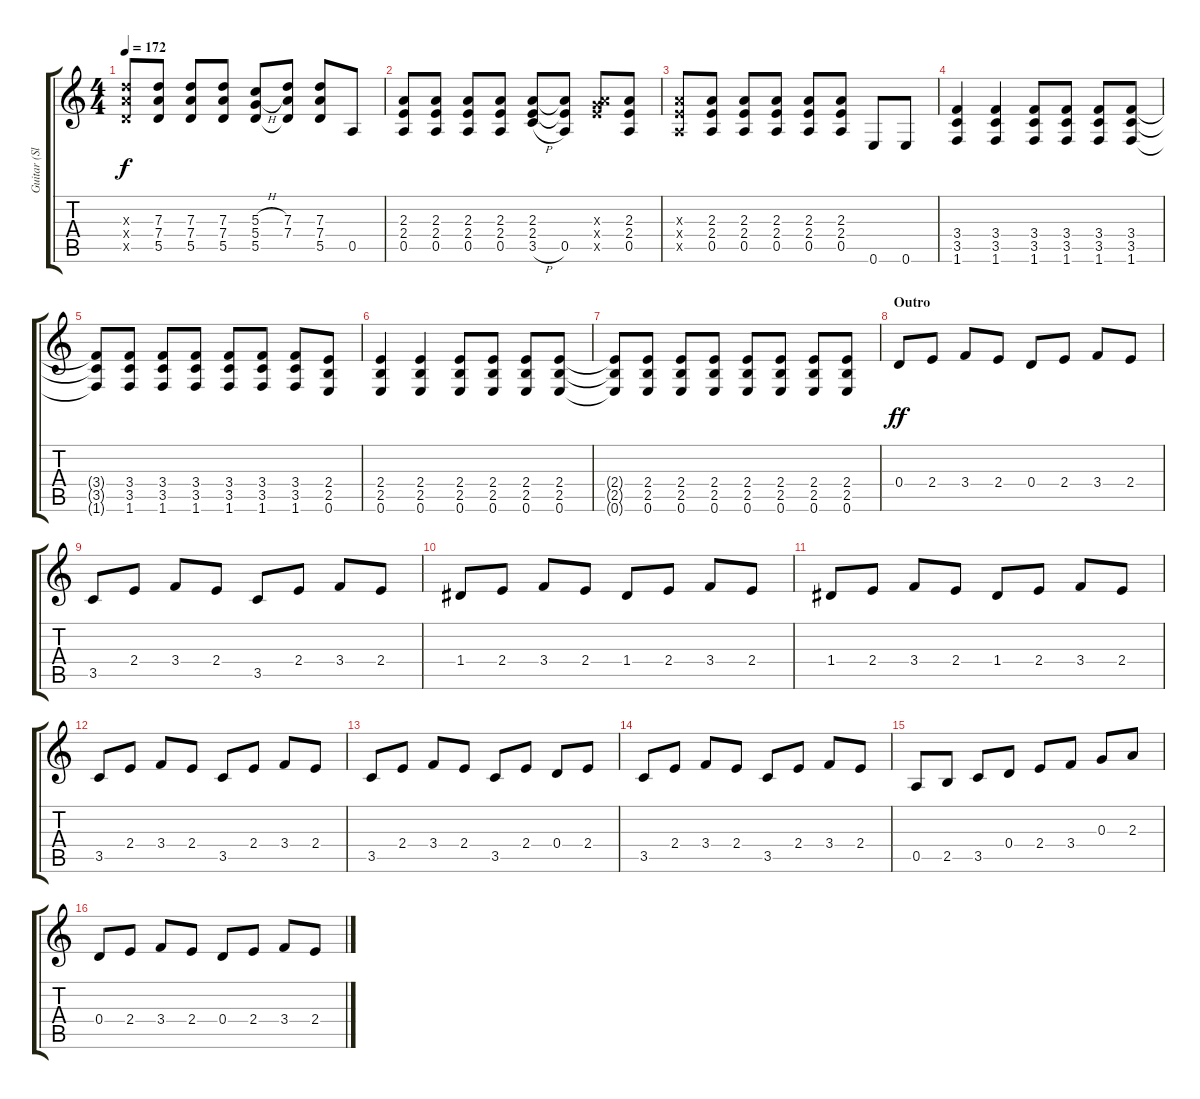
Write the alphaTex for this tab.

\track ("Guitar (Slash)" "Guitar (Sl") {instrument overdrivenguitar}
\staff {score tabs}
\tuning (E4 B3 G3 D3 A2 E2) {hide}
\ts (4 4)
\tempo 172
\clef g2
\ks c
(7.3{x} 7.4{x} 5.5{x}).8{dy f} (7.3 7.4 5.5).8 (7.3 7.4 5.5).8 (7.3 7.4 5.5).8 (5.3{h} 5.4{h} 5.5).8 (7.3 7.4 5.5{t}).8 (7.3 7.4 5.5).8 0.5.8 |
(2.3 2.4 0.5).8 (2.3 2.4 0.5).8 (2.3 2.4 0.5).8 (2.3 2.4 0.5).8 (2.3 2.4 3.5{h}).8 (2.3{t} 2.4{t} 0.5).8 (0.3{x} 7.4{x} 7.5{x}).8 (2.3 2.4 0.5).8 |
(2.3{x} 2.4{x} 0.5{x}).8 (2.3 2.4 0.5).8 (2.3 2.4 0.5).8 (2.3 2.4 0.5).8 (2.3 2.4 0.5).8 (2.3 2.4 0.5).8 0.6.8 0.6.8 |
(3.4 3.5 1.6).4 (3.4 3.5 1.6).4 (3.4 3.5 1.6).8 (3.4 3.5 1.6).8 (3.4 3.5 1.6).8 (3.4 3.5 1.6).8 |
(3.4{t} 3.5{t} 1.6{t}).8 (3.4 3.5 1.6).8 (3.4 3.5 1.6).8 (3.4 3.5 1.6).8 (3.4 3.5 1.6).8 (3.4 3.5 1.6).8 (3.4 3.5 1.6).8 (2.4 2.5 0.6).8 |
(2.4 2.5 0.6).4 (2.4 2.5 0.6).4 (2.4 2.5 0.6).8 (2.4 2.5 0.6).8 (2.4 2.5 0.6).8 (2.4 2.5 0.6).8 |
(2.4{t} 2.5{t} 0.6{t}).8 (2.4 2.5 0.6).8 (2.4 2.5 0.6).8 (2.4 2.5 0.6).8 (2.4 2.5 0.6).8 (2.4 2.5 0.6).8 (2.4 2.5 0.6).8 (2.4 2.5 0.6).8 |
\section ("" "Outro")
0.4.8{dy ff} 2.4.8 3.4.8 2.4.8 0.4.8 2.4.8 3.4.8 2.4.8 |
3.5.8 2.4.8 3.4.8 2.4.8 3.5.8 2.4.8 3.4.8 2.4.8 |
1.4.8 2.4.8 3.4.8 2.4.8 1.4.8 2.4.8 3.4.8 2.4.8 |
1.4.8 2.4.8 3.4.8 2.4.8 1.4.8 2.4.8 3.4.8 2.4.8 |
3.5.8 2.4.8 3.4.8 2.4.8 3.5.8 2.4.8 3.4.8 2.4.8 |
3.5.8 2.4.8 3.4.8 2.4.8 3.5.8 2.4.8 0.4.8 2.4.8 |
3.5.8 2.4.8 3.4.8 2.4.8 3.5.8 2.4.8 3.4.8 2.4.8 |
0.5.8 2.5.8 3.5.8 0.4.8 2.4.8 3.4.8 0.3.8 2.3.8 |
0.4.8 2.4.8 3.4.8 2.4.8 0.4.8 2.4.8 3.4.8 2.4.8
